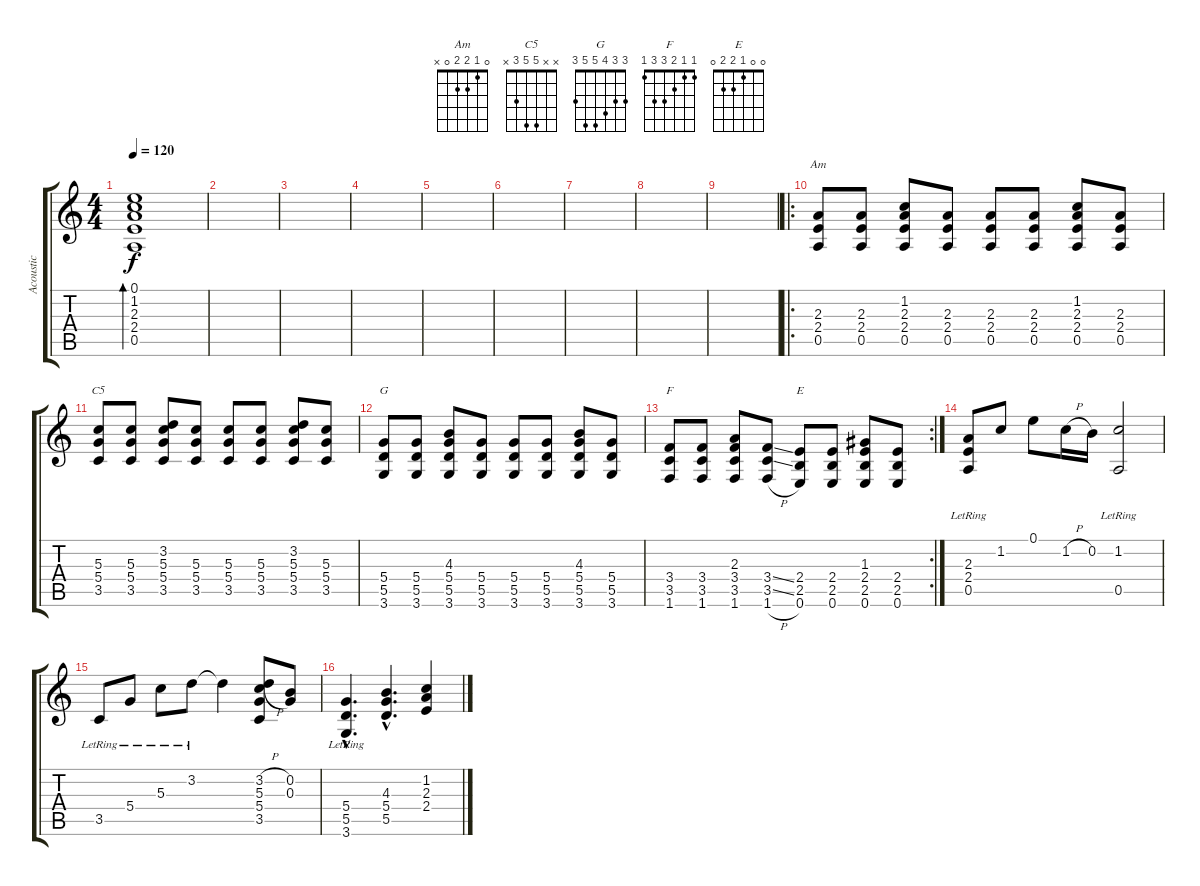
\track ("Acoustic" "Acoustic") {instrument acousticguitarsteel}
\staff {score tabs}
\tuning (E4 B3 G3 D3 A2 E2) {hide}
\chord ("Am" 0 1 2 2 0 x)
\chord ("C5" x x 5 5 3 x)
\chord ("G" 3 3 4 5 5 3)
\chord ("F" 1 1 2 3 3 1)
\chord ("E" 0 0 1 2 2 0)
\ts (4 4)
\tempo 120
\clef g2
\ks c
(0.1 1.2 2.3 2.4 0.5).1{bd 60 dy f} |
|
|
|
|
|
|
|
|
\ro
(2.3 2.4 0.5).8{ch "Am"} (2.3 2.4 0.5).8 (1.2 2.3 2.4 0.5).8 (2.3 2.4 0.5).8 (2.3 2.4 0.5).8 (2.3 2.4 0.5).8 (1.2 2.3 2.4 0.5).8 (2.3 2.4 0.5).8 |
(5.3 5.4 3.5).8{ch "C5"} (5.3 5.4 3.5).8 (3.2 5.3 5.4 3.5).8 (5.3 5.4 3.5).8 (5.3 5.4 3.5).8 (5.3 5.4 3.5).8 (3.2 5.3 5.4 3.5).8 (5.3 5.4 3.5).8 |
(5.4 5.5 3.6).8{ch "G"} (5.4 5.5 3.6).8 (4.3 5.4 5.5 3.6).8 (5.4 5.5 3.6).8 (5.4 5.5 3.6).8 (5.4 5.5 3.6).8 (4.3 5.4 5.5 3.6).8 (5.4 5.5 3.6).8 |
\rc 2
(3.4 3.5 1.6).8{ch "F"} (3.4 3.5 1.6).8 (2.3 3.4 3.5 1.6).8 (3.4{ss} 3.5{ss} 1.6{h}).8 (2.4 2.5 0.6).8{ch "E"} (2.4 2.5 0.6).8 (1.3 2.4 2.5 0.6).8 (2.4 2.5 0.6).8 |
(2.3{lr} 2.4{lr} 0.5{lr}).8{volume 16} 1.2.8 0.1.8 1.2{h}.16 0.2.16 (1.2{lr} 0.5{lr}).2 |
3.5{lr}.8 5.4{lr}.8 5.3{lr}.8 3.2{lr}.8 3.2{t}.4 (3.2{h} 5.3{h} 5.4 3.5).8 (0.2 0.3).8 |
(5.4{hac} 5.5{hac lr} 3.6{hac lr}).4{d} (4.3{hac} 5.4{hac} 5.5{hac}).4{d} (1.2 2.3 2.4).4
